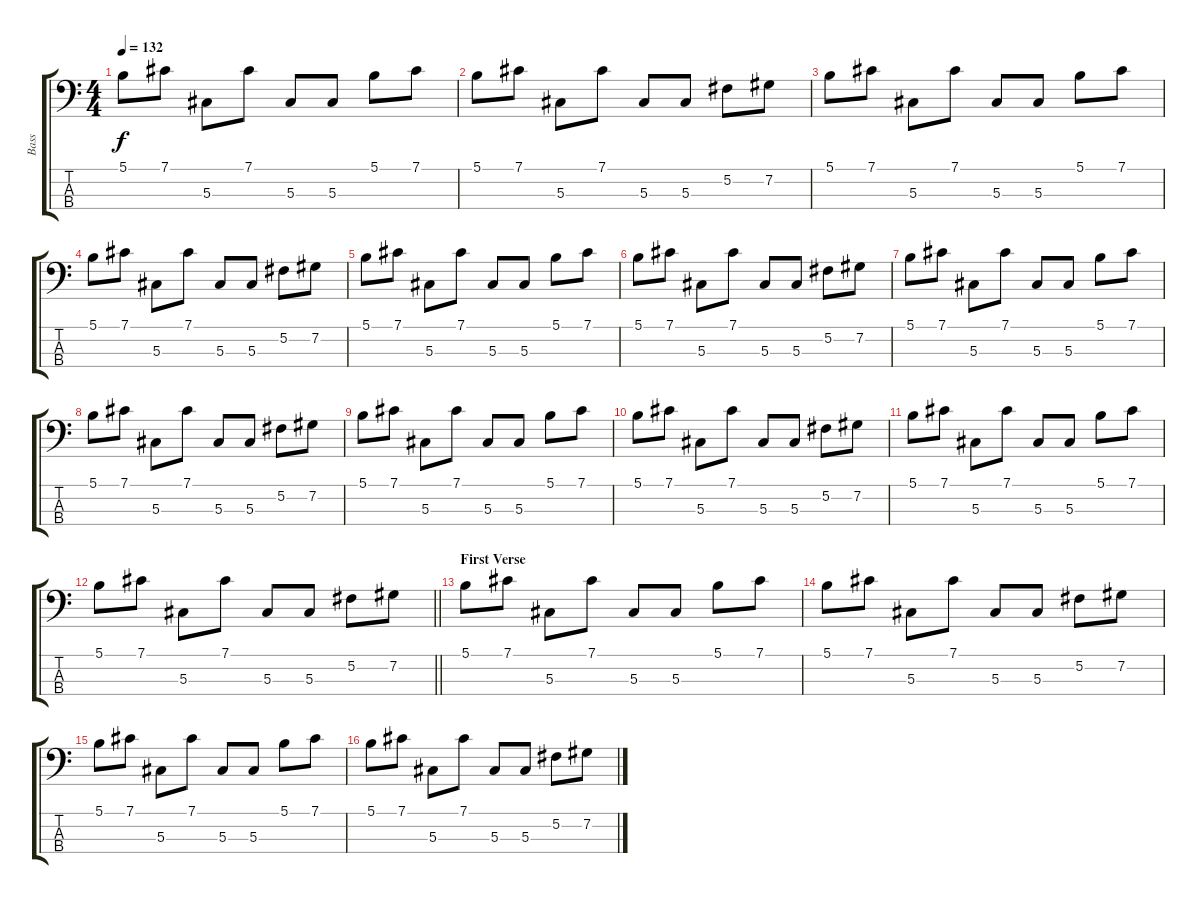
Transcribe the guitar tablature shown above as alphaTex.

\track ("Bass" "Bass") {instrument electricbasspick}
\staff {score tabs}
\tuning (Gb2 Db2 Ab1 Db1) {hide}
\ts (4 4)
\tempo 132
\clef f4
\ks c
5.1.8{dy f} 7.1.8 5.3.8 7.1.8 5.3.8 5.3.8 5.1.8 7.1.8 |
5.1.8 7.1.8 5.3.8 7.1.8 5.3.8 5.3.8 5.2.8 7.2.8 |
5.1.8 7.1.8 5.3.8 7.1.8 5.3.8 5.3.8 5.1.8 7.1.8 |
5.1.8 7.1.8 5.3.8 7.1.8 5.3.8 5.3.8 5.2.8 7.2.8 |
5.1.8 7.1.8 5.3.8 7.1.8 5.3.8 5.3.8 5.1.8 7.1.8 |
5.1.8 7.1.8 5.3.8 7.1.8 5.3.8 5.3.8 5.2.8 7.2.8 |
5.1.8 7.1.8 5.3.8 7.1.8 5.3.8 5.3.8 5.1.8 7.1.8 |
5.1.8 7.1.8 5.3.8 7.1.8 5.3.8 5.3.8 5.2.8 7.2.8 |
5.1.8 7.1.8 5.3.8 7.1.8 5.3.8 5.3.8 5.1.8 7.1.8 |
5.1.8 7.1.8 5.3.8 7.1.8 5.3.8 5.3.8 5.2.8 7.2.8 |
5.1.8 7.1.8 5.3.8 7.1.8 5.3.8 5.3.8 5.1.8 7.1.8 |
\barLineRight lightlight
5.1.8 7.1.8 5.3.8 7.1.8 5.3.8 5.3.8 5.2.8 7.2.8 |
\section ("" "First Verse")
5.1.8 7.1.8 5.3.8 7.1.8 5.3.8 5.3.8 5.1.8 7.1.8 |
5.1.8 7.1.8 5.3.8 7.1.8 5.3.8 5.3.8 5.2.8 7.2.8 |
5.1.8 7.1.8 5.3.8 7.1.8 5.3.8 5.3.8 5.1.8 7.1.8 |
5.1.8 7.1.8 5.3.8 7.1.8 5.3.8 5.3.8 5.2.8 7.2.8
